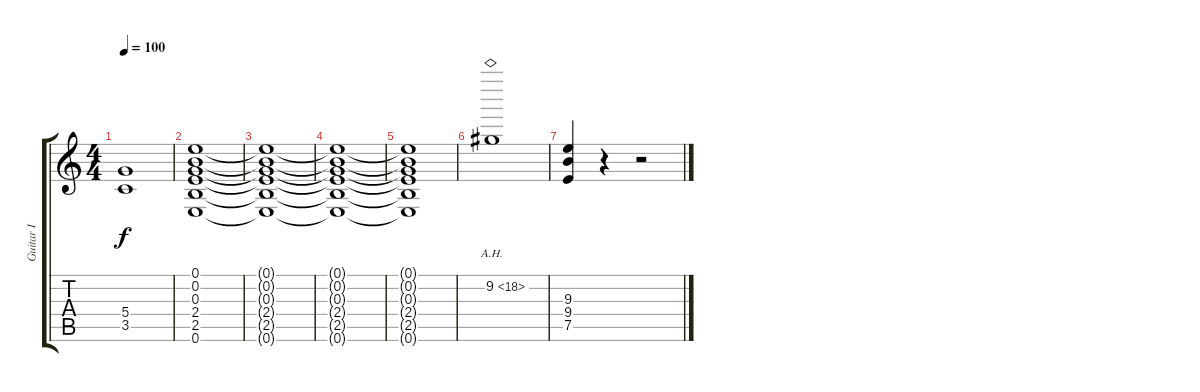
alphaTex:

\track ("Guitar I" "Guitar I") {instrument overdrivenguitar}
\staff {score tabs}
\tuning (E4 B3 G3 D3 A2 E2) {hide}
\ts (4 4)
\tempo 100
\clef g2
\ks c
(5.4{t} 3.5{t}).1{dy f} |
(0.1 0.2 0.3 2.4 2.5 0.6).1 |
(0.1{t} 0.2{t} 0.3{t} 2.4{t} 2.5{t} 0.6{t}).1 |
(0.1{t} 0.2{t} 0.3{t} 2.4{t} 2.5{t} 0.6{t}).1 |
(0.1{t} 0.2{t} 0.3{t} 2.4{t} 2.5{t} 0.6{t}).1 |
9.2{ah 9}.1 |
(9.3 9.4 7.5).4 r.4 r.2
